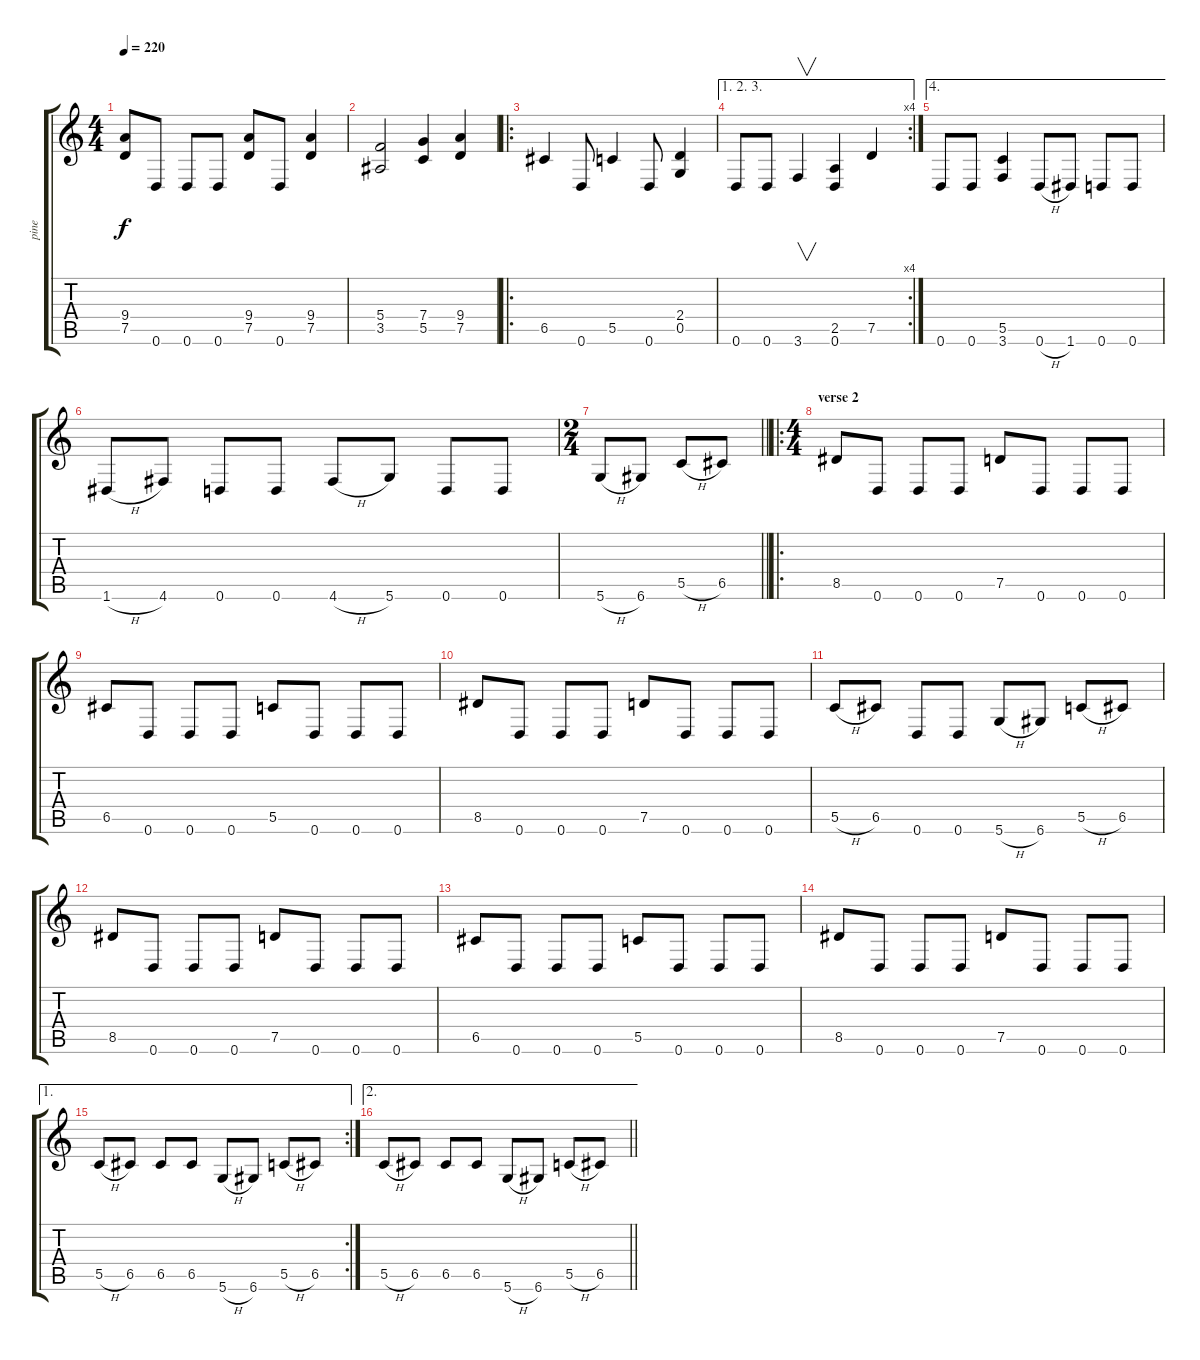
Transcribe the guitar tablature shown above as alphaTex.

\track ("pine" "pine") {instrument distortionguitar}
\staff {score tabs}
\tuning (D4 A3 F3 C3 G2 D2) {hide}
\ts (4 4)
\tempo 220
\clef g2
\ks c
(9.4 7.5).8{dy f} 0.6.8 0.6.8 0.6.8 (9.4 7.5).8 0.6.8 (9.4 7.5).4 |
(5.4 3.5).2 (7.4 5.5).4 (9.4 7.5).4 |
\ro
6.5.4 0.6.8 5.5.4 0.6.8 (2.4 0.5).4 |
\ae (1 2 3)
\rc 4
0.6.8 0.6.8 3.6.4{v} (2.5 0.6).4 7.5.4 |
\ae 4
0.6.8 0.6.8 (5.5 3.6).4 0.6{h}.8 1.6.8 0.6.8 0.6.8 |
1.6{h}.8 4.6.8 0.6.8 0.6.8 4.6{h}.8 5.6.8 0.6.8 0.6.8 |
\ts (2 4)
\barLineRight lightlight
5.6{h}.8 6.6.8 5.5{h}.8 6.5.8 |
\ro
\ts (4 4)
\section ("" "verse 2")
8.5.8 0.6.8 0.6.8 0.6.8 7.5.8 0.6.8 0.6.8 0.6.8 |
6.5.8 0.6.8 0.6.8 0.6.8 5.5.8 0.6.8 0.6.8 0.6.8 |
8.5.8 0.6.8 0.6.8 0.6.8 7.5.8 0.6.8 0.6.8 0.6.8 |
5.5{h}.8 6.5.8 0.6.8 0.6.8 5.6{h}.8 6.6.8 5.5{h}.8 6.5.8 |
8.5.8 0.6.8 0.6.8 0.6.8 7.5.8 0.6.8 0.6.8 0.6.8 |
6.5.8 0.6.8 0.6.8 0.6.8 5.5.8 0.6.8 0.6.8 0.6.8 |
8.5.8 0.6.8 0.6.8 0.6.8 7.5.8 0.6.8 0.6.8 0.6.8 |
\ae 1
\rc 2
5.5{h}.8 6.5.8 6.5.8 6.5.8 5.6{h}.8 6.6.8 5.5{h}.8 6.5.8 |
\ae 2
\barLineRight lightlight
5.5{h}.8 6.5.8 6.5.8 6.5.8 5.6{h}.8 6.6.8 5.5{h}.8 6.5.8
